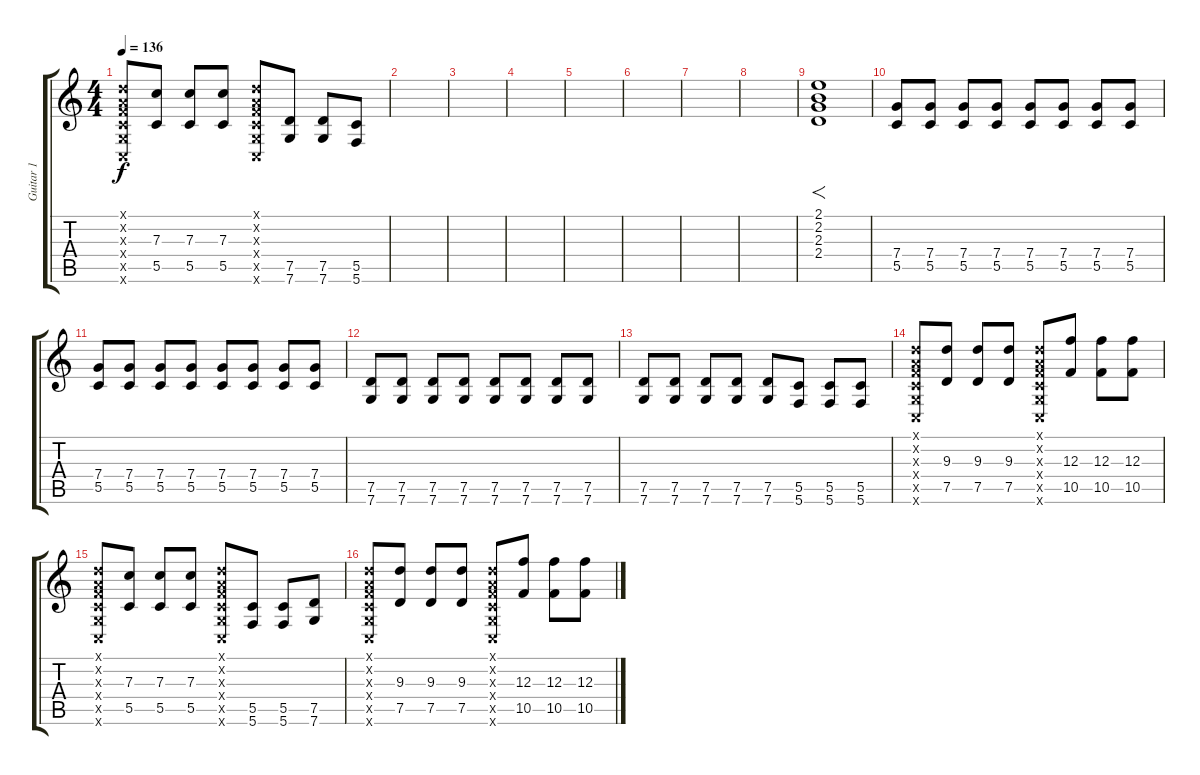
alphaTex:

\track ("Guitar 1" "Guitar 1") {instrument overdrivenguitar}
\staff {score tabs}
\tuning (D4 A3 F3 C3 G2 C2) {hide}
\ts (4 4)
\tempo 136
\clef g2
\ks c
(0.1{x} 0.2{x} 0.3{x} 0.4{x} 0.5{x} 0.6{x}).8{dy f} (7.3 5.5).8 (7.3 5.5).8 (7.3 5.5).8 (0.1{x} 0.2{x} 0.3{x} 0.4{x} 0.5{x} 0.6{x}).8 (7.5 7.6).8 (7.5 7.6).8 (5.5 5.6).8 |
|
|
|
|
|
|
|
(2.1 2.2 2.3 2.4).1{f} |
(7.4 5.5).8 (7.4 5.5).8 (7.4 5.5).8 (7.4 5.5).8 (7.4 5.5).8 (7.4 5.5).8 (7.4 5.5).8 (7.4 5.5).8 |
(7.4 5.5).8 (7.4 5.5).8 (7.4 5.5).8 (7.4 5.5).8 (7.4 5.5).8 (7.4 5.5).8 (7.4 5.5).8 (7.4 5.5).8 |
(7.5 7.6).8 (7.5 7.6).8 (7.5 7.6).8 (7.5 7.6).8 (7.5 7.6).8 (7.5 7.6).8 (7.5 7.6).8 (7.5 7.6).8 |
(7.5 7.6).8 (7.5 7.6).8 (7.5 7.6).8 (7.5 7.6).8 (7.5 7.6).8 (5.5 5.6).8 (5.5 5.6).8 (5.5 5.6).8 |
(0.1{x} 0.2{x} 0.3{x} 0.4{x} 0.5{x} 0.6{x}).8 (9.3 7.5).8 (9.3 7.5).8 (9.3 7.5).8 (0.1{x} 0.2{x} 0.3{x} 0.4{x} 0.5{x} 0.6{x}).8 (12.3 10.5).8 (12.3 10.5).8 (12.3 10.5).8 |
(0.1{x} 0.2{x} 0.3{x} 0.4{x} 0.5{x} 0.6{x}).8 (7.3 5.5).8 (7.3 5.5).8 (7.3 5.5).8 (0.1{x} 0.2{x} 0.3{x} 0.4{x} 0.5{x} 0.6{x}).8 (5.5 5.6).8 (5.5 5.6).8 (7.5 7.6).8 |
(0.1{x} 0.2{x} 0.3{x} 0.4{x} 0.5{x} 0.6{x}).8 (9.3 7.5).8 (9.3 7.5).8 (9.3 7.5).8 (0.1{x} 0.2{x} 0.3{x} 0.4{x} 0.5{x} 0.6{x}).8 (12.3 10.5).8 (12.3 10.5).8 (12.3 10.5).8
